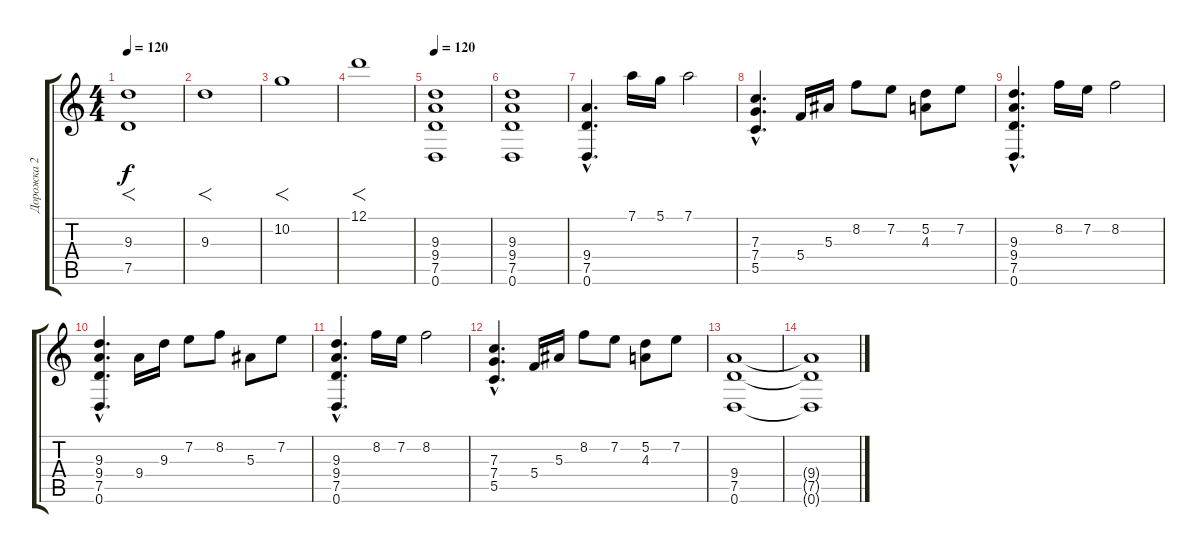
\track ("Дорожка 2" "Дорожка 2") {instrument distortionguitar}
\staff {score tabs}
\tuning (D4 A3 F3 C3 G2 D2) {hide}
\ts (4 4)
\tempo 120
\tempo 95
\tempo 120
\clef g2
\ks c
(9.3 7.5).1{f dy f instrument distortionguitar} |
9.3.1{f} |
10.2.1{f} |
12.1.1{f} |
\tempo 120
(9.3 9.4 7.5 0.6).1 |
(9.3 9.4 7.5 0.6).1 |
(9.4{hac} 7.5{hac} 0.6{hac}).4{d} 7.1.16 5.1.16 7.1.2 |
(7.3{hac} 7.4{hac} 5.5{hac}).4{d} 5.4.16 5.3.16 8.2.8 7.2.8 (5.2 4.3).8 7.2.8 |
(9.3{hac} 9.4{hac} 7.5{hac} 0.6{hac}).4{d} 8.2.16 7.2.16 8.2.2 |
(9.3{hac} 9.4{hac} 7.5{hac} 0.6{hac}).4{d} 9.4.16 9.3.16 7.2.8 8.2.8 5.3.8 7.2.8 |
(9.3{hac} 9.4{hac} 7.5{hac} 0.6{hac}).4{d} 8.2.16 7.2.16 8.2.2 |
(7.3{hac} 7.4{hac} 5.5{hac}).4{d} 5.4.16 5.3.16 8.2.8 7.2.8 (5.2 4.3).8 7.2.8 |
(9.4 7.5 0.6).1 |
(9.4{t} 7.5{t} 0.6{t}).1
